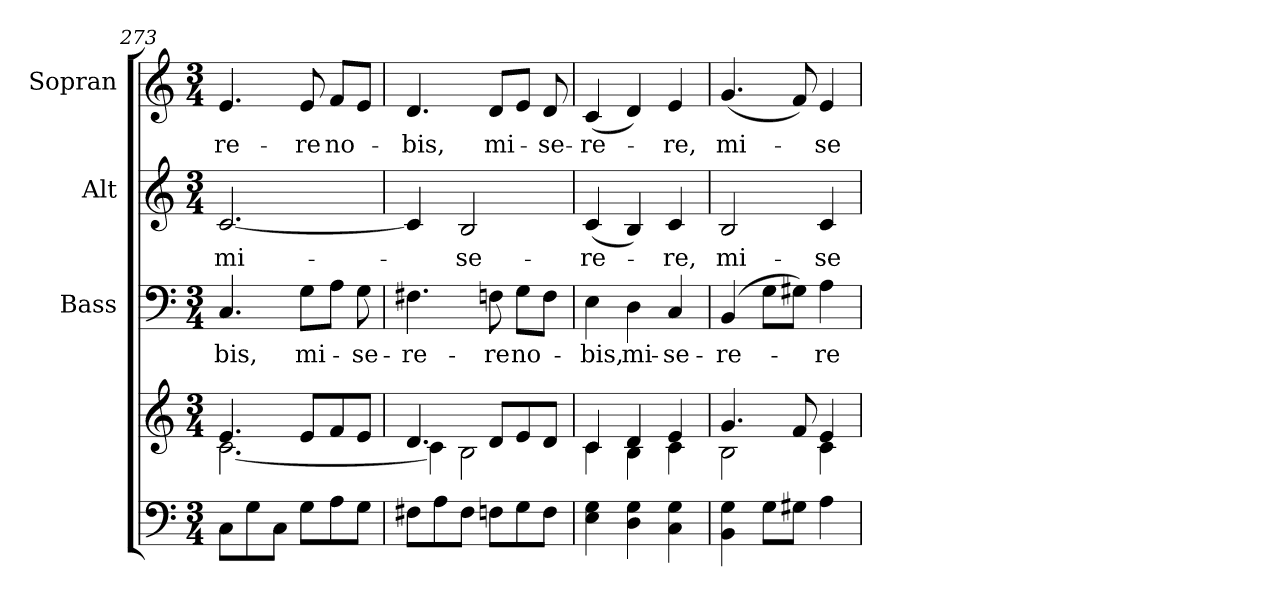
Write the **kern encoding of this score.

**kern	**kern	**kern	**text	**kern	**text	**kern	**text
*part4	*part4	*part3	*part3	*part2	*part2	*part1	*part1
*staff5	*staff4	*staff3	*staff3	*staff2	*staff2	*staff1	*staff1
*	*	*I"Bass	*	*I"Alt	*	*I"Sopran	*
*	*	*I'B.	*	*I'A.	*	*I'S.	*
*clefF4	*clefG2	*clefF4	*	*clefG2	*	*clefG2	*
*k[]	*k[]	*k[]	*	*k[]	*	*k[]	*
*C:	*C:	*C:	*	*C:	*	*C:	*
*M3/4	*M3/4	*M3/4	*	*M3/4	*	*M3/4	*
=273	=273	=273	=273	=273	=273	=273	=273
*	*^	*	*	*	*	*	*
!	!	!	!	!LO:LY:b	!	!LO:LY:b	!	!LO:LY:b
8C\L	4.e/	[<2.c\	4.C/	-bis,	[2.c/	mi-	4.e/	-re-
8G\	.	.	.	.	.	.	.	.
8C\J	.	.	.	.	.	.	.	.
!	!	!	!	!LO:LY:b	!	!	!	!LO:LY:b
8G\L	8e/L	.	8G\L	mi-	.	.	8e/	-re
!	!	!	!	!	!	!	!	!LO:LY:b
8A\	8f/	.	8A\J	.	.	.	8f/L	no-
!	!	!	!	!LO:LY:b	!	!	!	!
8G\J	8e/J	.	8G\	-se-	.	.	8e/J	.
=274	=274	=274	=274	=274	=274	=274	=274	=274
!	!	!	!	!LO:LY:b	!	!	!	!LO:LY:b
8F#X\L	4.d/	4c\]	4.F#X\	-re-	4c/]	.	4.d/	-bis,
8A\	.	.	.	.	.	.	.	.
!	!	!	!	!	!	!LO:LY:b	!	!
8F#\J	.	2B\	.	.	2B/	-se-	.	.
!	!	!	!	!LO:LY:b	!	!	!	!LO:LY:b
8Fn\L	8d/L	.	8Fn\	-re	.	.	8d/L	mi-
!	!	!	!	!LO:LY:b	!	!	!	!
8G\	8e/	.	8G\L	no-	.	.	8e/J	.
!	!	!	!	!	!	!	!	!LO:LY:b
8F\J	8d/J	.	8F\J	.	.	.	8d/	-se-
=275	=275	=275	=275	=275	=275	=275	=275	=275
!	!	!	!	!LO:LY:b	!	!LO:LY:b	!	!LO:LY:b
4E\ 4G\	4c/	4c\	4E\	-bis,	(<4c/	-re-	(<4c/	-re-
!	!	!	!	!LO:LY:b	!	!	!	!
4D\ 4G\	4d/	4B\	4D\	mi-	4B/)	.	4d/)	.
!	!	!	!	!LO:LY:b	!	!LO:LY:b	!	!LO:LY:b
4C\ 4G\	4e/	4c\	4C/	-se-	4c/	-re,	4e/	-re,
!!LO:LB:g=z
=276	=276	=276	=276	=276	=276	=276	=276	=276
!	!	!	!	!LO:LY:b	!	!LO:LY:b	!	!LO:LY:b
4BB\ 4G\	4.g/	2B\	(4BB/	-re-	2B/	mi-	(<4.g/	mi-
8G\L	.	.	8G\L	.	.	.	.	.
8G#X\J	8f/	.	8G#X\J)	.	.	.	8f/)	.
!	!	!	!	!LO:LY:b	!	!LO:LY:b	!	!LO:LY:b
4A\	4e/	4c\	4A\	-re	4c/	-se-	4e/	-se-
*	*v	*v	*	*	*	*	*	*
=	=	=	=	=	=	=	=
*-	*-	*-	*-	*-	*-	*-	*-
